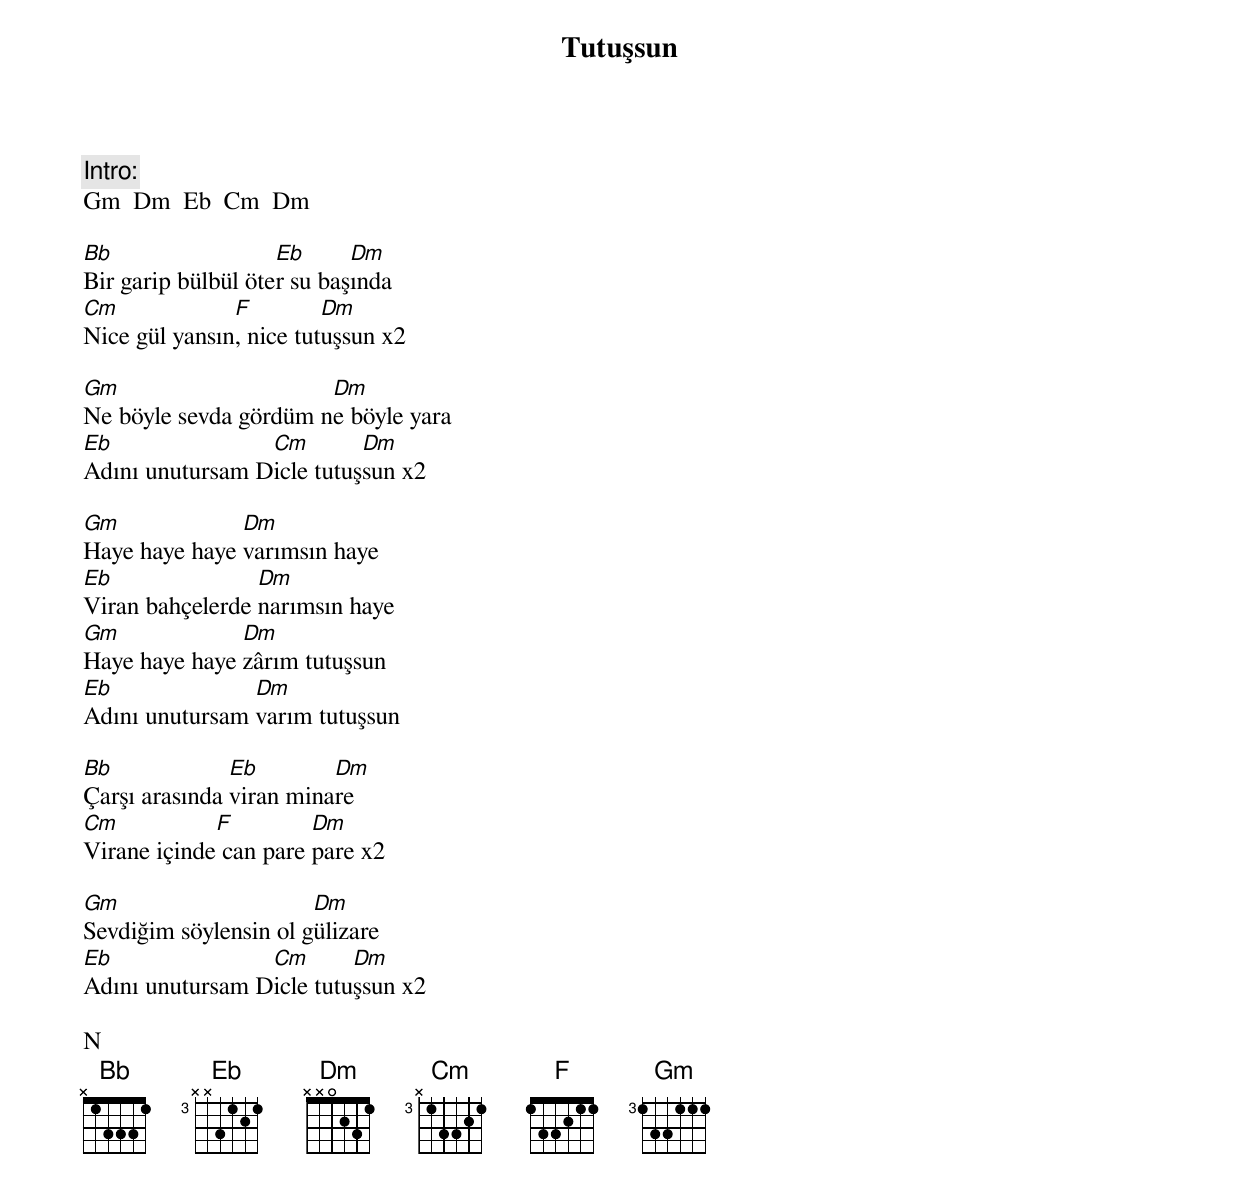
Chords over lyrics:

{title: Tutuşsun}
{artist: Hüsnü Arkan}

Intro:
Gm  Dm  Eb  Cm  Dm

Bb                  Eb      Dm
Bir garip bülbül öter su başında
Cm             F         Dm
Nice gül yansın, nice tutuşsun x2

Gm                     Dm
Ne böyle sevda gördüm ne böyle yara
Eb               Cm        Dm
Adını unutursam Dicle tutuşsun x2

Gm             Dm
Haye haye haye varımsın haye
Eb               Dm
Viran bahçelerde narımsın haye
Gm             Dm
Haye haye haye zârım tutuşsun
Eb              Dm
Adını unutursam varım tutuşsun

Bb             Eb        Dm
Çarşı arasında viran minare
Cm           F         Dm
Virane içinde can pare pare x2

Gm                     Dm
Sevdiğim söylensin ol gülizare
Eb               Cm       Dm
Adını unutursam Dicle tutuşsun﻿ x2

N
